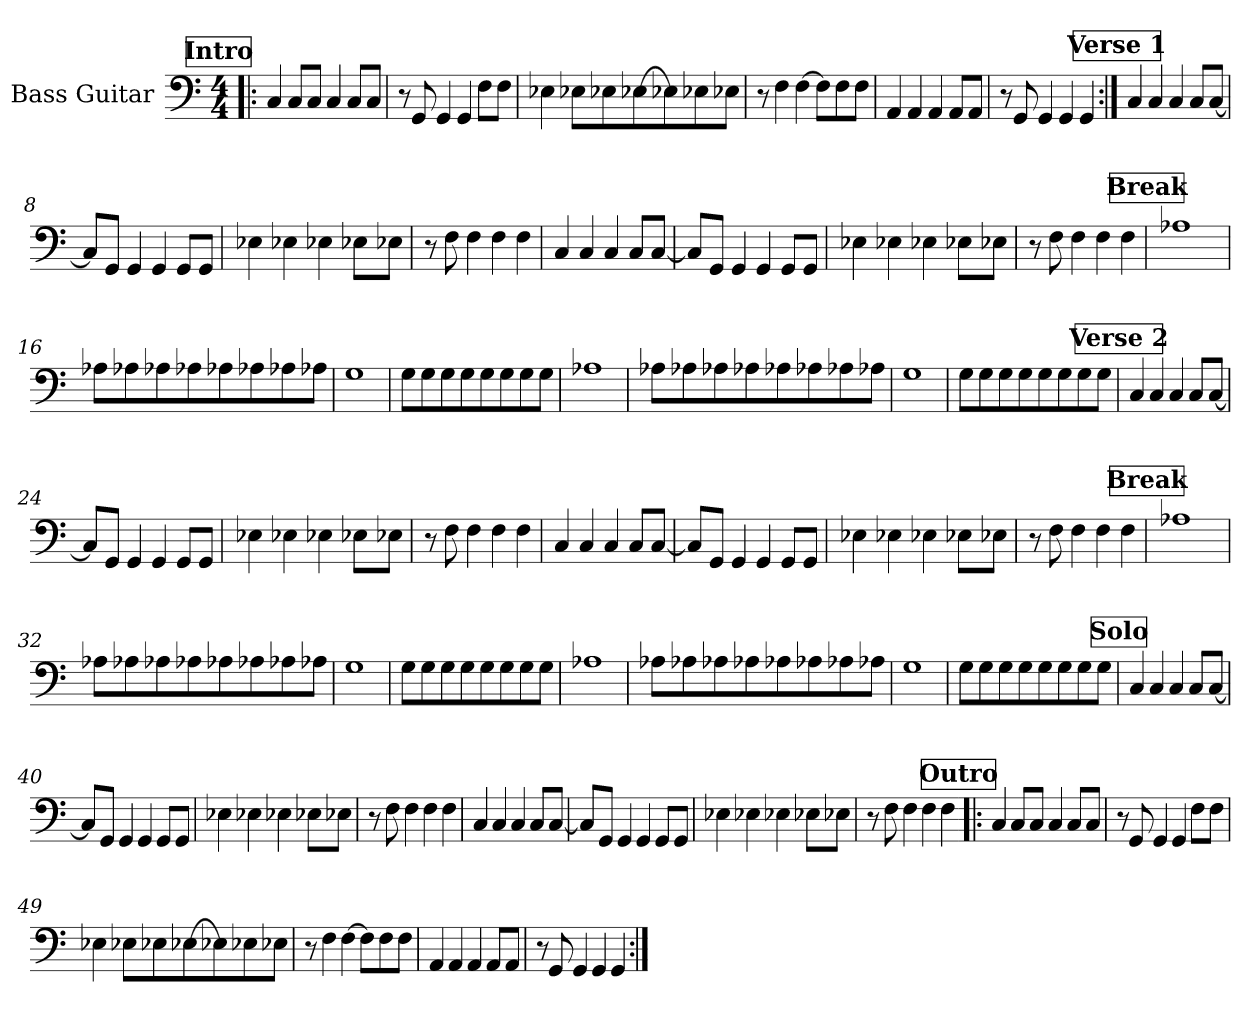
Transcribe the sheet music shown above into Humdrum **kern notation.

**kern
*part1
*staff1
*I"Bass Guitar
*clefF4
*ITrd7c12
*k[]
*M4/4
!!LO:REH:place=s1:a:B:fs=12:t=Intro
=1!|:
!LO:N:vis=4
16CC
!LO:N:vis=8
32CC/L
!LO:N:vis=8
32CC/J
!LO:N:vis=4
16CC
!LO:N:vis=8
32CC/L
!LO:N:vis=8
32CC/J
=2
!LO:N:vis=8
32r
!LO:N:vis=8
32GGG
!LO:N:vis=4
16GGG
!LO:N:vis=4
16GGG
!LO:N:vis=8
32FF\L
!LO:N:vis=8
32FF\J
=3
!LO:N:vis=4
16EE-X
!LO:N:vis=8
32EE-X\L
!LO:N:vis=8
32EE-X\
!LO:N:vis=8
[32EE-X\
!LO:N:vis=8
32EE-X\]
!LO:N:vis=8
32EE-X\
!LO:N:vis=8
32EE-X\J
=4
!LO:N:vis=8
32r
!LO:N:vis=4
16FF
!LO:N:vis=4
[16FF
!LO:N:vis=8
32FF\L]
!LO:N:vis=8
32FF\
!LO:N:vis=8
32FF\J
=5
!LO:N:vis=4
16AAA
!LO:N:vis=4
16AAA
!LO:N:vis=4
16AAA
!LO:N:vis=8
32AAA/L
!LO:N:vis=8
32AAA/J
=6
!LO:N:vis=8
32r
!LO:N:vis=8
32GGG
!LO:N:vis=4
16GGG
!LO:N:vis=4
16GGG
!LO:N:vis=4
16GGG
!!LO:REH:place=s1:a:B:fs=12:t=Verse 1
=7:|!
!LO:N:vis=4
16CC
!LO:N:vis=4
16CC
!LO:N:vis=4
16CC
!LO:N:vis=8
32CC/L
!LO:N:vis=8
[32CC/J
=8
!LO:N:vis=8
32CC/L]
!LO:N:vis=8
32GGG/J
!LO:N:vis=4
16GGG
!LO:N:vis=4
16GGG
!LO:N:vis=8
32GGG/L
!LO:N:vis=8
32GGG/J
=9
!LO:N:vis=4
16EE-X
!LO:N:vis=4
16EE-X
!LO:N:vis=4
16EE-X
!LO:N:vis=8
32EE-X\L
!LO:N:vis=8
32EE-X\J
=10
!LO:N:vis=8
32r
!LO:N:vis=8
32FF
!LO:N:vis=4
16FF
!LO:N:vis=4
16FF
!LO:N:vis=4
16FF
=11
!LO:N:vis=4
16CC
!LO:N:vis=4
16CC
!LO:N:vis=4
16CC
!LO:N:vis=8
32CC/L
!LO:N:vis=8
[32CC/J
=12
!LO:N:vis=8
32CC/L]
!LO:N:vis=8
32GGG/J
!LO:N:vis=4
16GGG
!LO:N:vis=4
16GGG
!LO:N:vis=8
32GGG/L
!LO:N:vis=8
32GGG/J
=13
!LO:N:vis=4
16EE-X
!LO:N:vis=4
16EE-X
!LO:N:vis=4
16EE-X
!LO:N:vis=8
32EE-X\L
!LO:N:vis=8
32EE-X\J
=14
!LO:N:vis=8
32r
!LO:N:vis=8
32FF
!LO:N:vis=4
16FF
!LO:N:vis=4
16FF
!LO:N:vis=4
16FF
!!LO:REH:place=s1:a:B:fs=12:t=Break
=15
!LO:N:vis=1
4AA-X
=16
!LO:N:vis=8
32AA-X\L
!LO:N:vis=8
32AA-X\
!LO:N:vis=8
32AA-X\
!LO:N:vis=8
32AA-X\
!LO:N:vis=8
32AA-X\
!LO:N:vis=8
32AA-X\
!LO:N:vis=8
32AA-X\
!LO:N:vis=8
32AA-X\J
=17
!LO:N:vis=1
4GG
=18
!LO:N:vis=8
32GG\L
!LO:N:vis=8
32GG\
!LO:N:vis=8
32GG\
!LO:N:vis=8
32GG\
!LO:N:vis=8
32GG\
!LO:N:vis=8
32GG\
!LO:N:vis=8
32GG\
!LO:N:vis=8
32GG\J
=19
!LO:N:vis=1
4AA-X
=20
!LO:N:vis=8
32AA-X\L
!LO:N:vis=8
32AA-X\
!LO:N:vis=8
32AA-X\
!LO:N:vis=8
32AA-X\
!LO:N:vis=8
32AA-X\
!LO:N:vis=8
32AA-X\
!LO:N:vis=8
32AA-X\
!LO:N:vis=8
32AA-X\J
=21
!LO:N:vis=1
4GG
=22
!LO:N:vis=8
32GG\L
!LO:N:vis=8
32GG\
!LO:N:vis=8
32GG\
!LO:N:vis=8
32GG\
!LO:N:vis=8
32GG\
!LO:N:vis=8
32GG\
!LO:N:vis=8
32GG\
!LO:N:vis=8
32GG\J
!!LO:REH:place=s1:a:B:fs=12:t=Verse 2
=23
!LO:N:vis=4
16CC
!LO:N:vis=4
16CC
!LO:N:vis=4
16CC
!LO:N:vis=8
32CC/L
!LO:N:vis=8
[32CC/J
=24
!LO:N:vis=8
32CC/L]
!LO:N:vis=8
32GGG/J
!LO:N:vis=4
16GGG
!LO:N:vis=4
16GGG
!LO:N:vis=8
32GGG/L
!LO:N:vis=8
32GGG/J
=25
!LO:N:vis=4
16EE-X
!LO:N:vis=4
16EE-X
!LO:N:vis=4
16EE-X
!LO:N:vis=8
32EE-X\L
!LO:N:vis=8
32EE-X\J
=26
!LO:N:vis=8
32r
!LO:N:vis=8
32FF
!LO:N:vis=4
16FF
!LO:N:vis=4
16FF
!LO:N:vis=4
16FF
=27
!LO:N:vis=4
16CC
!LO:N:vis=4
16CC
!LO:N:vis=4
16CC
!LO:N:vis=8
32CC/L
!LO:N:vis=8
[32CC/J
=28
!LO:N:vis=8
32CC/L]
!LO:N:vis=8
32GGG/J
!LO:N:vis=4
16GGG
!LO:N:vis=4
16GGG
!LO:N:vis=8
32GGG/L
!LO:N:vis=8
32GGG/J
=29
!LO:N:vis=4
16EE-X
!LO:N:vis=4
16EE-X
!LO:N:vis=4
16EE-X
!LO:N:vis=8
32EE-X\L
!LO:N:vis=8
32EE-X\J
=30
!LO:N:vis=8
32r
!LO:N:vis=8
32FF
!LO:N:vis=4
16FF
!LO:N:vis=4
16FF
!LO:N:vis=4
16FF
!!LO:REH:place=s1:a:B:fs=12:t=Break
=31
!LO:N:vis=1
4AA-X
=32
!LO:N:vis=8
32AA-X\L
!LO:N:vis=8
32AA-X\
!LO:N:vis=8
32AA-X\
!LO:N:vis=8
32AA-X\
!LO:N:vis=8
32AA-X\
!LO:N:vis=8
32AA-X\
!LO:N:vis=8
32AA-X\
!LO:N:vis=8
32AA-X\J
=33
!LO:N:vis=1
4GG
=34
!LO:N:vis=8
32GG\L
!LO:N:vis=8
32GG\
!LO:N:vis=8
32GG\
!LO:N:vis=8
32GG\
!LO:N:vis=8
32GG\
!LO:N:vis=8
32GG\
!LO:N:vis=8
32GG\
!LO:N:vis=8
32GG\J
=35
!LO:N:vis=1
4AA-X
=36
!LO:N:vis=8
32AA-X\L
!LO:N:vis=8
32AA-X\
!LO:N:vis=8
32AA-X\
!LO:N:vis=8
32AA-X\
!LO:N:vis=8
32AA-X\
!LO:N:vis=8
32AA-X\
!LO:N:vis=8
32AA-X\
!LO:N:vis=8
32AA-X\J
=37
!LO:N:vis=1
4GG
=38
!LO:N:vis=8
32GG\L
!LO:N:vis=8
32GG\
!LO:N:vis=8
32GG\
!LO:N:vis=8
32GG\
!LO:N:vis=8
32GG\
!LO:N:vis=8
32GG\
!LO:N:vis=8
32GG\
!LO:N:vis=8
32GG\J
!!LO:REH:place=s1:a:B:fs=12:t=Solo
=39
!LO:N:vis=4
16CC
!LO:N:vis=4
16CC
!LO:N:vis=4
16CC
!LO:N:vis=8
32CC/L
!LO:N:vis=8
[32CC/J
=40
!LO:N:vis=8
32CC/L]
!LO:N:vis=8
32GGG/J
!LO:N:vis=4
16GGG
!LO:N:vis=4
16GGG
!LO:N:vis=8
32GGG/L
!LO:N:vis=8
32GGG/J
=41
!LO:N:vis=4
16EE-X
!LO:N:vis=4
16EE-X
!LO:N:vis=4
16EE-X
!LO:N:vis=8
32EE-X\L
!LO:N:vis=8
32EE-X\J
=42
!LO:N:vis=8
32r
!LO:N:vis=8
32FF
!LO:N:vis=4
16FF
!LO:N:vis=4
16FF
!LO:N:vis=4
16FF
=43
!LO:N:vis=4
16CC
!LO:N:vis=4
16CC
!LO:N:vis=4
16CC
!LO:N:vis=8
32CC/L
!LO:N:vis=8
[32CC/J
=44
!LO:N:vis=8
32CC/L]
!LO:N:vis=8
32GGG/J
!LO:N:vis=4
16GGG
!LO:N:vis=4
16GGG
!LO:N:vis=8
32GGG/L
!LO:N:vis=8
32GGG/J
=45
!LO:N:vis=4
16EE-X
!LO:N:vis=4
16EE-X
!LO:N:vis=4
16EE-X
!LO:N:vis=8
32EE-X\L
!LO:N:vis=8
32EE-X\J
=46
!LO:N:vis=8
32r
!LO:N:vis=8
32FF
!LO:N:vis=4
16FF
!LO:N:vis=4
16FF
!LO:N:vis=4
16FF
!!LO:REH:place=s1:a:B:fs=12:t=Outro
=47!|:
!LO:N:vis=4
16CC
!LO:N:vis=8
32CC/L
!LO:N:vis=8
32CC/J
!LO:N:vis=4
16CC
!LO:N:vis=8
32CC/L
!LO:N:vis=8
32CC/J
=48
!LO:N:vis=8
32r
!LO:N:vis=8
32GGG
!LO:N:vis=4
16GGG
!LO:N:vis=4
16GGG
!LO:N:vis=8
32FF\L
!LO:N:vis=8
32FF\J
=49
!LO:N:vis=4
16EE-X
!LO:N:vis=8
32EE-X\L
!LO:N:vis=8
32EE-X\
!LO:N:vis=8
[32EE-X\
!LO:N:vis=8
32EE-X\]
!LO:N:vis=8
32EE-X\
!LO:N:vis=8
32EE-X\J
=50
!LO:N:vis=8
32r
!LO:N:vis=4
16FF
!LO:N:vis=4
[16FF
!LO:N:vis=8
32FF\L]
!LO:N:vis=8
32FF\
!LO:N:vis=8
32FF\J
=51
!LO:N:vis=4
16AAA
!LO:N:vis=4
16AAA
!LO:N:vis=4
16AAA
!LO:N:vis=8
32AAA/L
!LO:N:vis=8
32AAA/J
=52
!LO:N:vis=8
32r
!LO:N:vis=8
32GGG
!LO:N:vis=4
16GGG
!LO:N:vis=4
16GGG
!LO:N:vis=4
16GGG
=:|!
*-
